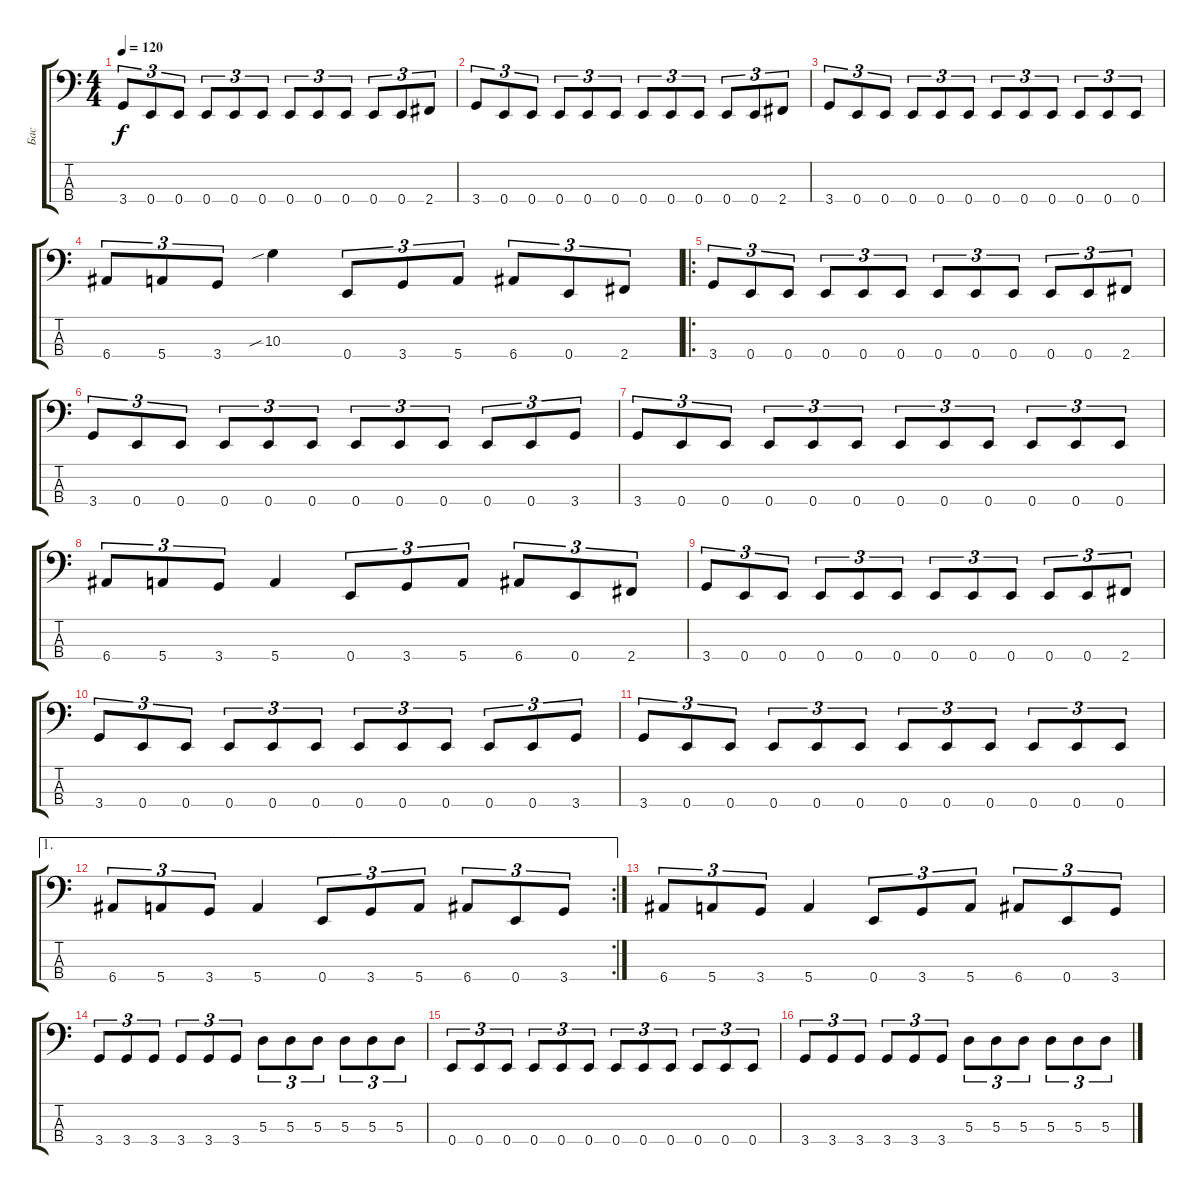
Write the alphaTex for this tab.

\track ("Бас" "Бас") {instrument electricbassfinger}
\staff {score tabs}
\tuning (G2 D2 A1 E1) {hide}
\ts (4 4)
\tempo 120
\clef f4
\ks c
3.4.8{tu (3 2) dy f} 0.4.8{tu (3 2)} 0.4.8{tu (3 2)} 0.4.8{tu (3 2)} 0.4.8{tu (3 2)} 0.4.8{tu (3 2)} 0.4.8{tu (3 2)} 0.4.8{tu (3 2)} 0.4.8{tu (3 2)} 0.4.8{tu (3 2)} 0.4.8{tu (3 2)} 2.4.8{tu (3 2)} |
3.4.8{tu (3 2)} 0.4.8{tu (3 2)} 0.4.8{tu (3 2)} 0.4.8{tu (3 2)} 0.4.8{tu (3 2)} 0.4.8{tu (3 2)} 0.4.8{tu (3 2)} 0.4.8{tu (3 2)} 0.4.8{tu (3 2)} 0.4.8{tu (3 2)} 0.4.8{tu (3 2)} 2.4.8{tu (3 2)} |
3.4.8{tu (3 2)} 0.4.8{tu (3 2)} 0.4.8{tu (3 2)} 0.4.8{tu (3 2)} 0.4.8{tu (3 2)} 0.4.8{tu (3 2)} 0.4.8{tu (3 2)} 0.4.8{tu (3 2)} 0.4.8{tu (3 2)} 0.4.8{tu (3 2)} 0.4.8{tu (3 2)} 0.4.8{tu (3 2)} |
6.4.8{tu (3 2)} 5.4.8{tu (3 2)} 3.4.8{tu (3 2)} 10.3{sib}.4 0.4.8{tu (3 2)} 3.4.8{tu (3 2)} 5.4.8{tu (3 2)} 6.4.8{tu (3 2)} 0.4.8{tu (3 2)} 2.4.8{tu (3 2)} |
\ro
3.4.8{tu (3 2) volume 14} 0.4.8{tu (3 2)} 0.4.8{tu (3 2)} 0.4.8{tu (3 2)} 0.4.8{tu (3 2)} 0.4.8{tu (3 2)} 0.4.8{tu (3 2)} 0.4.8{tu (3 2)} 0.4.8{tu (3 2)} 0.4.8{tu (3 2)} 0.4.8{tu (3 2)} 2.4.8{tu (3 2)} |
3.4.8{tu (3 2)} 0.4.8{tu (3 2)} 0.4.8{tu (3 2)} 0.4.8{tu (3 2)} 0.4.8{tu (3 2)} 0.4.8{tu (3 2)} 0.4.8{tu (3 2)} 0.4.8{tu (3 2)} 0.4.8{tu (3 2)} 0.4.8{tu (3 2)} 0.4.8{tu (3 2)} 3.4.8{tu (3 2)} |
3.4.8{tu (3 2)} 0.4.8{tu (3 2)} 0.4.8{tu (3 2)} 0.4.8{tu (3 2)} 0.4.8{tu (3 2)} 0.4.8{tu (3 2)} 0.4.8{tu (3 2)} 0.4.8{tu (3 2)} 0.4.8{tu (3 2)} 0.4.8{tu (3 2)} 0.4.8{tu (3 2)} 0.4.8{tu (3 2)} |
6.4.8{tu (3 2)} 5.4.8{tu (3 2)} 3.4.8{tu (3 2)} 5.4.4 0.4.8{tu (3 2)} 3.4.8{tu (3 2)} 5.4.8{tu (3 2)} 6.4.8{tu (3 2)} 0.4.8{tu (3 2)} 2.4.8{tu (3 2)} |
3.4.8{tu (3 2)} 0.4.8{tu (3 2)} 0.4.8{tu (3 2)} 0.4.8{tu (3 2)} 0.4.8{tu (3 2)} 0.4.8{tu (3 2)} 0.4.8{tu (3 2)} 0.4.8{tu (3 2)} 0.4.8{tu (3 2)} 0.4.8{tu (3 2)} 0.4.8{tu (3 2)} 2.4.8{tu (3 2)} |
3.4.8{tu (3 2)} 0.4.8{tu (3 2)} 0.4.8{tu (3 2)} 0.4.8{tu (3 2)} 0.4.8{tu (3 2)} 0.4.8{tu (3 2)} 0.4.8{tu (3 2)} 0.4.8{tu (3 2)} 0.4.8{tu (3 2)} 0.4.8{tu (3 2)} 0.4.8{tu (3 2)} 3.4.8{tu (3 2)} |
3.4.8{tu (3 2)} 0.4.8{tu (3 2)} 0.4.8{tu (3 2)} 0.4.8{tu (3 2)} 0.4.8{tu (3 2)} 0.4.8{tu (3 2)} 0.4.8{tu (3 2)} 0.4.8{tu (3 2)} 0.4.8{tu (3 2)} 0.4.8{tu (3 2)} 0.4.8{tu (3 2)} 0.4.8{tu (3 2)} |
\ae 1
\rc 2
6.4.8{tu (3 2)} 5.4.8{tu (3 2)} 3.4.8{tu (3 2)} 5.4.4 0.4.8{tu (3 2)} 3.4.8{tu (3 2)} 5.4.8{tu (3 2)} 6.4.8{tu (3 2)} 0.4.8{tu (3 2)} 3.4.8{tu (3 2)} |
6.4.8{tu (3 2)} 5.4.8{tu (3 2)} 3.4.8{tu (3 2)} 5.4.4 0.4.8{tu (3 2)} 3.4.8{tu (3 2)} 5.4.8{tu (3 2)} 6.4.8{tu (3 2)} 0.4.8{tu (3 2)} 3.4.8{tu (3 2)} |
3.4.8{tu (3 2)} 3.4.8{tu (3 2)} 3.4.8{tu (3 2)} 3.4.8{tu (3 2)} 3.4.8{tu (3 2)} 3.4.8{tu (3 2)} 5.3.8{tu (3 2)} 5.3.8{tu (3 2)} 5.3.8{tu (3 2)} 5.3.8{tu (3 2)} 5.3.8{tu (3 2)} 5.3.8{tu (3 2)} |
0.4.8{tu (3 2)} 0.4.8{tu (3 2)} 0.4.8{tu (3 2)} 0.4.8{tu (3 2)} 0.4.8{tu (3 2)} 0.4.8{tu (3 2)} 0.4.8{tu (3 2)} 0.4.8{tu (3 2)} 0.4.8{tu (3 2)} 0.4.8{tu (3 2)} 0.4.8{tu (3 2)} 0.4.8{tu (3 2)} |
3.4.8{tu (3 2)} 3.4.8{tu (3 2)} 3.4.8{tu (3 2)} 3.4.8{tu (3 2)} 3.4.8{tu (3 2)} 3.4.8{tu (3 2)} 5.3.8{tu (3 2)} 5.3.8{tu (3 2)} 5.3.8{tu (3 2)} 5.3.8{tu (3 2)} 5.3.8{tu (3 2)} 5.3.8{tu (3 2)}
